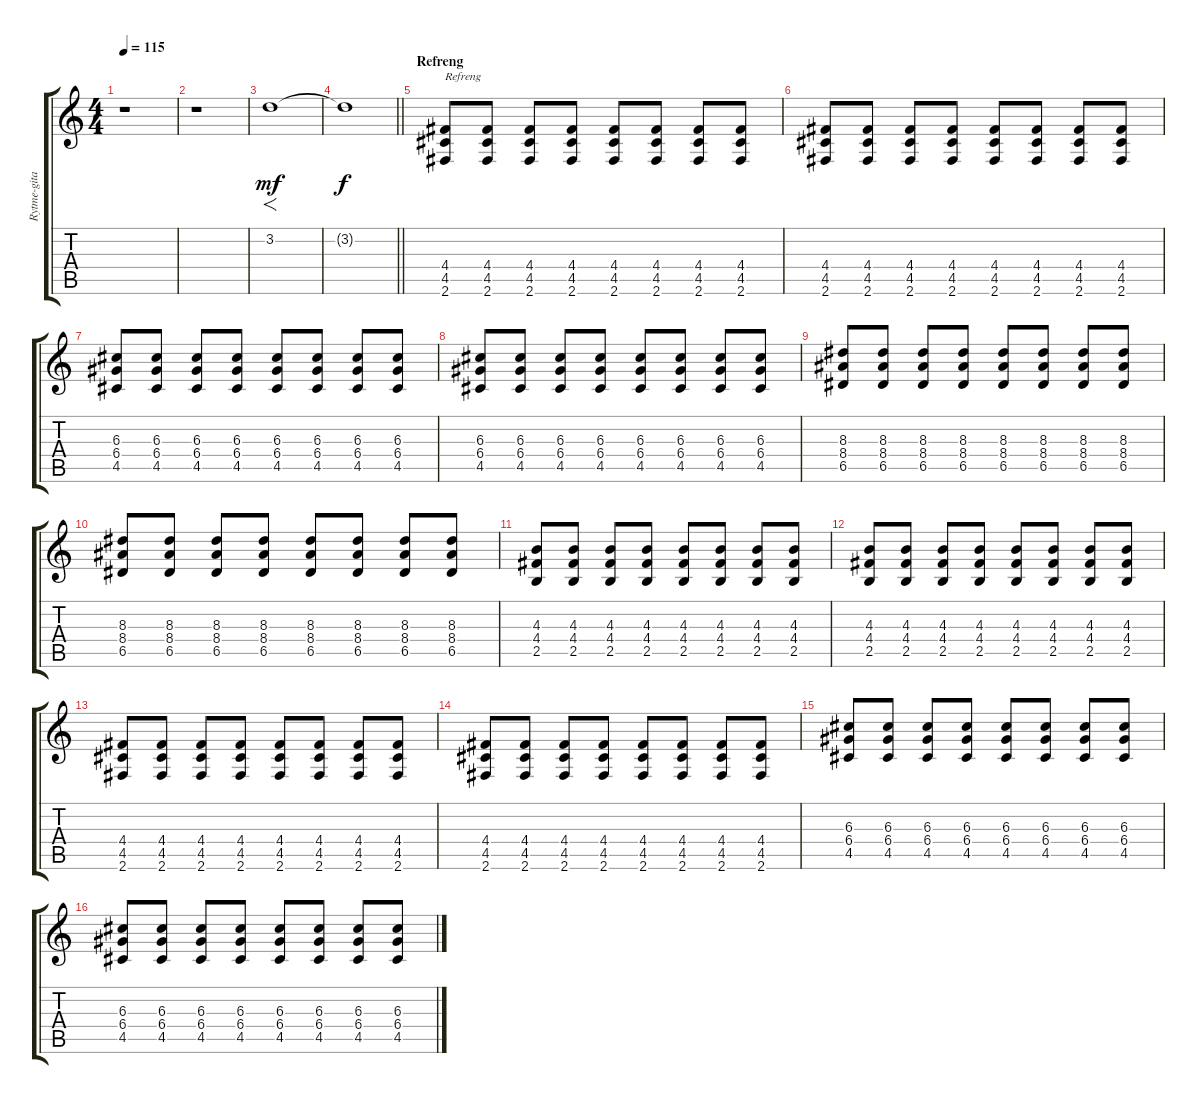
\track ("Rytme-gitar" "Rytme-gita") {instrument overdrivenguitar}
\staff {score tabs}
\tuning (E4 B3 G3 D3 A2 E2) {hide}
\ts (4 4)
\tempo 115
\clef g2
\ks c
r.1{dy f} |
r.1 |
3.2.1{f dy mf} |
\barLineRight lightlight
3.2{t}.1{dy f} |
\section ("" "Refreng")
(4.4 4.5 2.6).8{txt "Refreng"} (4.4 4.5 2.6).8 (4.4 4.5 2.6).8 (4.4 4.5 2.6).8 (4.4 4.5 2.6).8 (4.4 4.5 2.6).8 (4.4 4.5 2.6).8 (4.4 4.5 2.6).8 |
(4.4 4.5 2.6).8 (4.4 4.5 2.6).8 (4.4 4.5 2.6).8 (4.4 4.5 2.6).8 (4.4 4.5 2.6).8 (4.4 4.5 2.6).8 (4.4 4.5 2.6).8 (4.4 4.5 2.6).8 |
(6.3 6.4 4.5).8 (6.3 6.4 4.5).8 (6.3 6.4 4.5).8 (6.3 6.4 4.5).8 (6.3 6.4 4.5).8 (6.3 6.4 4.5).8 (6.3 6.4 4.5).8 (6.3 6.4 4.5).8 |
(6.3 6.4 4.5).8 (6.3 6.4 4.5).8 (6.3 6.4 4.5).8 (6.3 6.4 4.5).8 (6.3 6.4 4.5).8 (6.3 6.4 4.5).8 (6.3 6.4 4.5).8 (6.3 6.4 4.5).8 |
(8.3 8.4 6.5).8 (8.3 8.4 6.5).8 (8.3 8.4 6.5).8 (8.3 8.4 6.5).8 (8.3 8.4 6.5).8 (8.3 8.4 6.5).8 (8.3 8.4 6.5).8 (8.3 8.4 6.5).8 |
(8.3 8.4 6.5).8 (8.3 8.4 6.5).8 (8.3 8.4 6.5).8 (8.3 8.4 6.5).8 (8.3 8.4 6.5).8 (8.3 8.4 6.5).8 (8.3 8.4 6.5).8 (8.3 8.4 6.5).8 |
(4.3 4.4 2.5).8 (4.3 4.4 2.5).8 (4.3 4.4 2.5).8 (4.3 4.4 2.5).8 (4.3 4.4 2.5).8 (4.3 4.4 2.5).8 (4.3 4.4 2.5).8 (4.3 4.4 2.5).8 |
(4.3 4.4 2.5).8 (4.3 4.4 2.5).8 (4.3 4.4 2.5).8 (4.3 4.4 2.5).8 (4.3 4.4 2.5).8 (4.3 4.4 2.5).8 (4.3 4.4 2.5).8 (4.3 4.4 2.5).8 |
(4.4 4.5 2.6).8 (4.4 4.5 2.6).8 (4.4 4.5 2.6).8 (4.4 4.5 2.6).8 (4.4 4.5 2.6).8 (4.4 4.5 2.6).8 (4.4 4.5 2.6).8 (4.4 4.5 2.6).8 |
(4.4 4.5 2.6).8 (4.4 4.5 2.6).8 (4.4 4.5 2.6).8 (4.4 4.5 2.6).8 (4.4 4.5 2.6).8 (4.4 4.5 2.6).8 (4.4 4.5 2.6).8 (4.4 4.5 2.6).8 |
(6.3 6.4 4.5).8 (6.3 6.4 4.5).8 (6.3 6.4 4.5).8 (6.3 6.4 4.5).8 (6.3 6.4 4.5).8 (6.3 6.4 4.5).8 (6.3 6.4 4.5).8 (6.3 6.4 4.5).8 |
(6.3 6.4 4.5).8 (6.3 6.4 4.5).8 (6.3 6.4 4.5).8 (6.3 6.4 4.5).8 (6.3 6.4 4.5).8 (6.3 6.4 4.5).8 (6.3 6.4 4.5).8 (6.3 6.4 4.5).8
